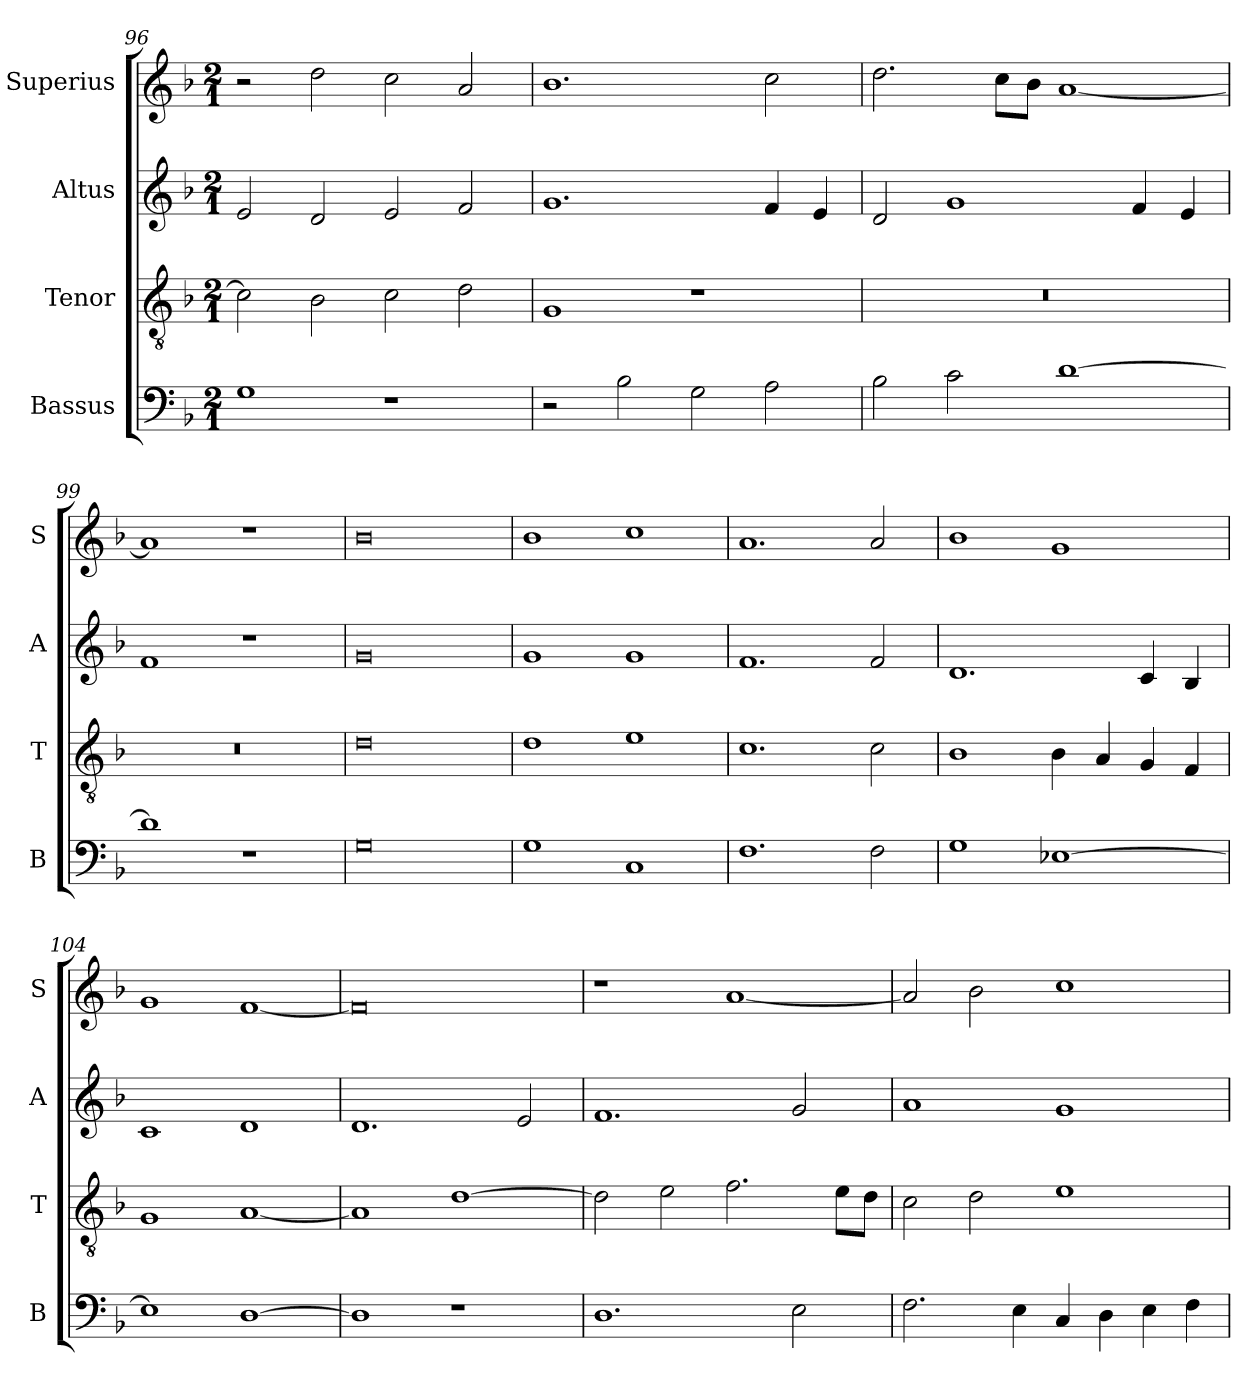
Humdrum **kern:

**kern	**kern	**kern	**kern
*part4	*part3	*part2	*part1
*staff4	*staff3	*staff2	*staff1
*I"Bassus	*I"Tenor	*I"Altus	*I"Superius
*I'B	*I'T	*I'A	*I'S
*clefF4	*clefGv2	*clefG2	*clefG2
*k[b-]	*k[b-]	*k[b-]	*k[b-]
*F:	*F:	*F:	*F:
*M2/1	*M2/1	*M2/1	*M2/1
=96	=96	=96	=96
1G	2c]	2e	2r
.	2B-	2d	2dd
1r	2c	2e	2cc
.	2d	2f	2a
=97	=97	=97	=97
2r	1G	1.g	1.b-
2B-	.	.	.
2G	1r	.	.
2A	.	4f	2cc
.	.	4e	.
=98	=98	=98	=98
2B-	0r	2d	2.dd
2c	.	1g	.
.	.	.	8ccL
.	.	.	8b-J
[1d	.	.	[1a
.	.	4f	.
.	.	4e	.
=99	=99	=99	=99
1d]	0r	1f	1a]
1r	.	1r	1r
=100	=100	=100	=100
0G	0d	0g	0b-
=101	=101	=101	=101
1G	1d	1g	1b-
1C	1e	1g	1cc
=102	=102	=102	=102
1.F	1.c	1.f	1.a
2F	2c	2f	2a
=103	=103	=103	=103
1G	1B-	1.d	1b-
[1E-X	4B-	.	1g
.	4A	.	.
.	4G	4c	.
.	4F	4B-	.
=104	=104	=104	=104
1E-]	1G	1c	1g
[1D	[1A	1d	[1f
=105	=105	=105	=105
1D]	1A]	1.d	0f]
1r	[1d	.	.
.	.	2e	.
=106	=106	=106	=106
1.D	2d]	1.f	1r
.	2e	.	.
.	2.f	.	[1a
2E	.	2g	.
.	8eL	.	.
.	8dJ	.	.
=107	=107	=107	=107
2.F	2c	1a	2a]
.	2d	.	2b-
4E	.	.	.
4C	1e	1g	1cc
4D	.	.	.
4E	.	.	.
4F	.	.	.
=	=	=	=
*-	*-	*-	*-
